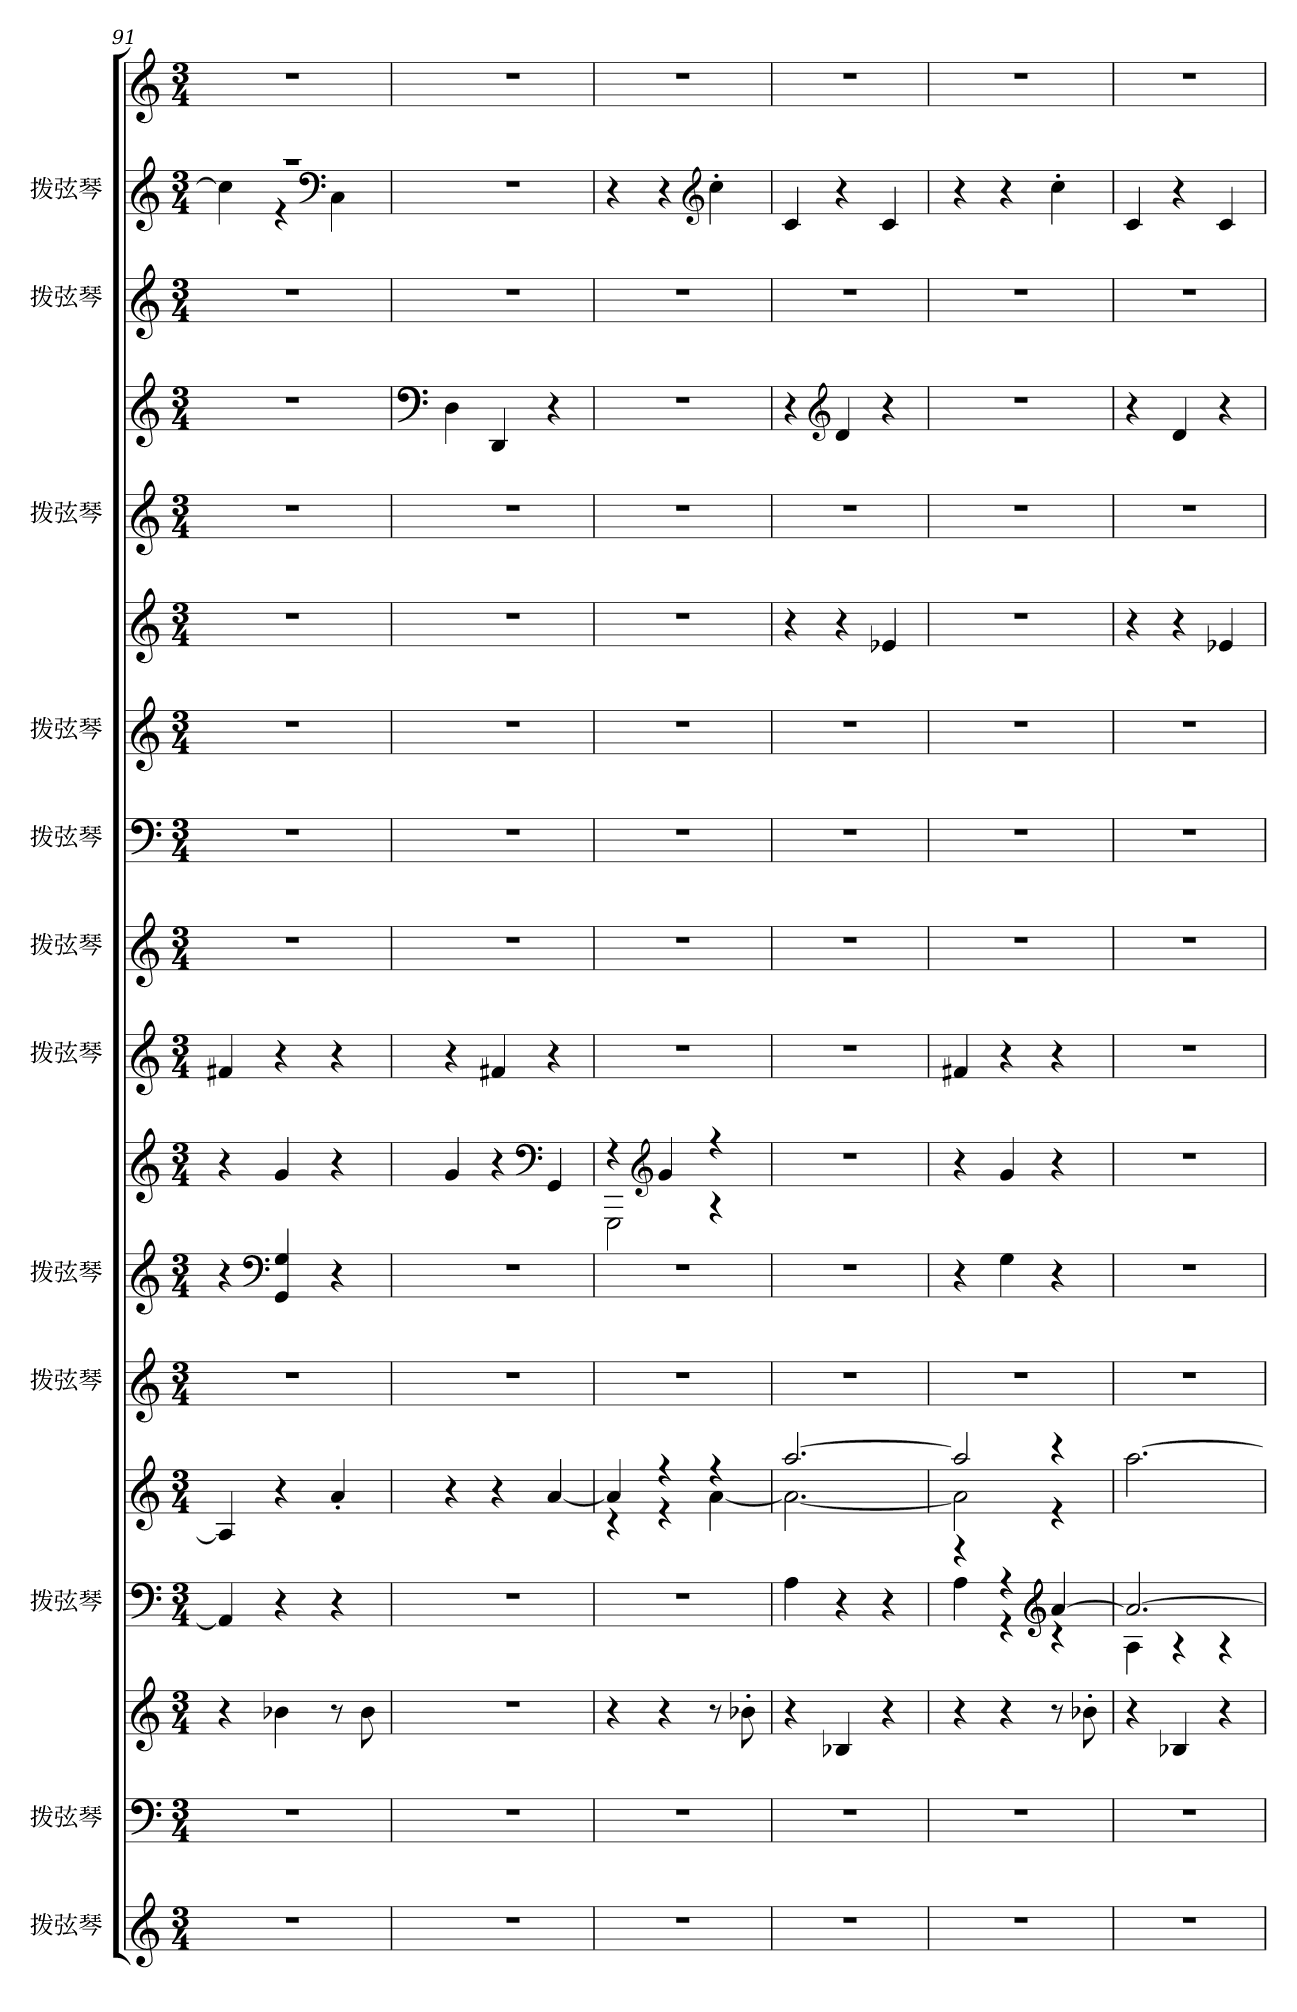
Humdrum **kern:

**kern	**kern	**kern	**kern	**kern	**kern	**kern	**kern	**kern	**kern	**kern	**kern	**kern	**kern	**kern	**kern	**kern	**kern
*part12	*part11	*part11	*part10	*part10	*part9	*part8	*part8	*part7	*part6	*part5	*part4	*part4	*part3	*part3	*part2	*part1	*part1
*staff18	*staff17	*staff16	*staff15	*staff14	*staff13	*staff12	*staff11	*staff10	*staff9	*staff8	*staff7	*staff6	*staff5	*staff4	*staff3	*staff2	*staff1
*I"拨弦琴	*I"拨弦琴	*	*I"拨弦琴	*	*I"拨弦琴	*I"拨弦琴	*	*I"拨弦琴	*I"拨弦琴	*I"拨弦琴	*I"拨弦琴	*	*I"拨弦琴	*	*I"拨弦琴	*I"拨弦琴	*
!!LO:PB:g=z
*clefG2	*clefF4	*clefG2	*clefF4	*clefG2	*clefG2	*clefG2	*clefG2	*clefG2	*clefG2	*clefF4	*clefG2	*clefG2	*clefG2	*clefG2	*clefG2	*clefG2	*clefG2
*k[]	*k[]	*k[]	*k[]	*k[]	*k[]	*k[]	*k[]	*k[]	*k[]	*k[]	*k[]	*k[]	*k[]	*k[]	*k[]	*k[]	*k[]
*M3/4	*M3/4	*M3/4	*M3/4	*M3/4	*M3/4	*M3/4	*M3/4	*M3/4	*M3/4	*M3/4	*M3/4	*M3/4	*M3/4	*M3/4	*M3/4	*M3/4	*M3/4
=91	=91	=91	=91	=91	=91	=91	=91	=91	=91	=91	=91	=91	=91	=91	=91	=91	=91
*	*	*	*	*	*	*	*	*	*	*	*	*	*	*	*	*^	*
2.r	2.r	4r	4AA/]	4A/]	2.r	4r	4r	4f#X/	2.r	2.r	2.r	2.r	2.r	2.r	2.r	2.r	4cc\]	2.r
*	*	*	*	*	*	*clefF4	*	*	*	*	*	*	*	*	*	*	*	*
.	.	4b-X\	4r	4r	.	4GG/ 4G/	4g/	4r	.	.	.	.	.	.	.	.	4r	.
*	*	*	*	*	*	*	*	*	*	*	*	*	*	*	*	*clefF4	*	*
.	.	8r	4r	4a'/	.	4r	4r	4r	.	.	.	.	.	.	.	.	4C\	.
.	.	8b-\	.	.	.	.	.	.	.	.	.	.	.	.	.	.	.	.
*	*	*	*	*	*	*	*	*	*	*	*	*	*	*	*	*v	*v	*
=92	=92	=92	=92	=92	=92	=92	=92	=92	=92	=92	=92	=92	=92	=92	=92	=92	=92
*	*	*	*	*	*	*	*	*	*	*	*	*	*	*clefF4	*	*	*
2.r	2.r	2.r	2.r	4r	2.r	2.r	4g/	4r	2.r	2.r	2.r	2.r	2.r	4D\	2.r	2.r	2.r
.	.	.	.	4r	.	.	4r	4f#X/	.	.	.	.	.	4DD/	.	.	.
*	*	*	*	*	*	*	*clefF4	*	*	*	*	*	*	*	*	*	*
.	.	.	.	[4a/	.	.	4GG/	4r	.	.	.	.	.	4r	.	.	.
=93	=93	=93	=93	=93	=93	=93	=93	=93	=93	=93	=93	=93	=93	=93	=93	=93	=93
*	*	*	*	*^	*	*	*^	*	*	*	*	*	*	*	*	*	*
2.r	2.r	4r	2.r	4a/]	4r	2.r	2.r	4r	2GGG\	2.r	2.r	2.r	2.r	2.r	2.r	2.r	2.r	4r	2.r
*	*	*	*	*	*	*	*	*clefG2	*	*	*	*	*	*	*	*	*	*	*
.	.	4r	.	4r	4r	.	.	4g/	.	.	.	.	.	.	.	.	.	4r	.
*	*	*	*	*	*	*	*	*	*	*	*	*	*	*	*	*	*	*clefG2	*
.	.	8r	.	4r	[4a\	.	.	4r	4r	.	.	.	.	.	.	.	.	4cc'\	.
.	.	8b-X'\	.	.	.	.	.	.	.	.	.	.	.	.	.	.	.	.	.
*	*	*	*	*	*	*	*	*v	*v	*	*	*	*	*	*	*	*	*	*
=94	=94	=94	=94	=94	=94	=94	=94	=94	=94	=94	=94	=94	=94	=94	=94	=94	=94	=94
2.r	2.r	4r	4A\	[2.aa/	2.a\_	2.r	2.r	2.r	2.r	2.r	2.r	2.r	4r	2.r	4r	2.r	4c/	2.r
*	*	*	*	*	*	*	*	*	*	*	*	*	*	*	*clefG2	*	*	*
.	.	4B-X/	4r	.	.	.	.	.	.	.	.	.	4r	.	4d/	.	4r	.
.	.	4r	4r	.	.	.	.	.	.	.	.	.	4e-X/	.	4r	.	4c/	.
=95	=95	=95	=95	=95	=95	=95	=95	=95	=95	=95	=95	=95	=95	=95	=95	=95	=95	=95
*	*	*	*^	*	*	*	*	*	*	*	*	*	*	*	*	*	*	*
2.r	2.r	4r	4r	4A\	2aa/]	2a\]	2.r	4r	4r	4f#X/	2.r	2.r	2.r	2.r	2.r	2.r	2.r	4r	2.r
.	.	4r	4r	4r	.	.	.	4G\	4g/	4r	.	.	.	.	.	.	.	4r	.
*	*	*	*clefG2	*	*	*	*	*	*	*	*	*	*	*	*	*	*	*	*
.	.	8r	[4a/	4r	4r	4r	.	4r	4r	4r	.	.	.	.	.	.	.	4cc'\	.
.	.	8b-X'\	.	.	.	.	.	.	.	.	.	.	.	.	.	.	.	.	.
*	*	*	*	*	*v	*v	*	*	*	*	*	*	*	*	*	*	*	*	*
=96	=96	=96	=96	=96	=96	=96	=96	=96	=96	=96	=96	=96	=96	=96	=96	=96	=96	=96
2.r	2.r	4r	2.a/_	4A\	[2.aa\	2.r	2.r	2.r	2.r	2.r	2.r	2.r	4r	2.r	4r	2.r	4c/	2.r
.	.	4B-X/	.	4r	.	.	.	.	.	.	.	.	4r	.	4d/	.	4r	.
.	.	4r	.	4r	.	.	.	.	.	.	.	.	4e-X/	.	4r	.	4c/	.
*	*	*	*v	*v	*	*	*	*	*	*	*	*	*	*	*	*	*	*
=	=	=	=	=	=	=	=	=	=	=	=	=	=	=	=	=	=
*-	*-	*-	*-	*-	*-	*-	*-	*-	*-	*-	*-	*-	*-	*-	*-	*-	*-
